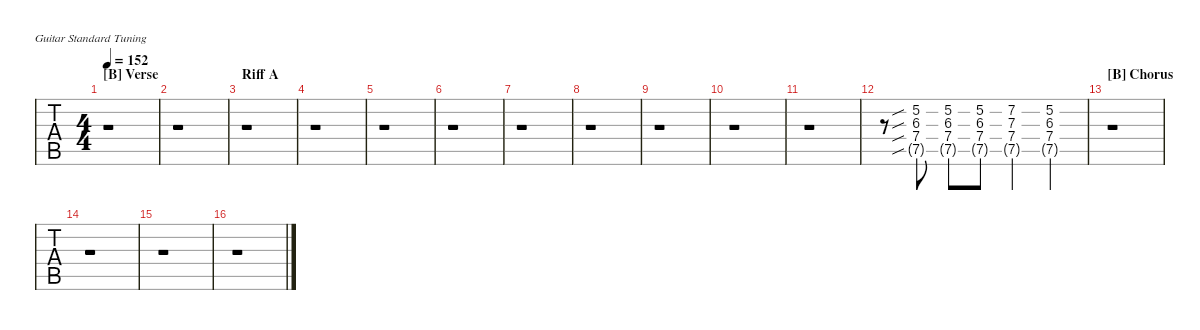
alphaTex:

\hideDynamics
\bracketExtendMode nobrackets
\singleTrackTrackNamePolicy hidden
\multiTrackTrackNamePolicy hidden
\firstSystemTrackNameMode fullname
\firstSystemTrackNameOrientation horizontal
\otherSystemsTrackNameOrientation horizontal
\track ("Guitar II" "Guit II") {instrument fretlessbass}
\staff {tabs}
\tuning (E4 B3 G3 D3 A2 E2)
\ts (4 4)
\section ("B" "Verse")
\tempo 152
\clef g2
\ks c
r.1{dy f} |
r.1 |
\section ("" "Riff A")
r.1 |
r.1 |
r.1 |
r.1 |
r.1 |
r.1 |
r.1 |
r.1 |
r.1 |
r.8 (5.2{sib} 6.3{sib acc #} 7.4{sib} 7.5{sib g}).8 (5.2 6.3{acc #} 7.4 7.5{g}).8 (5.2 6.3{acc #} 7.4 7.5{g}).8 (7.2{acc #} 7.3 7.4 7.5{g}).4 (5.2 6.3{acc #} 7.4 7.5{g}).4 |
\section ("B" "Chorus")
r.1 |
r.1 |
r.1 |
r.1
